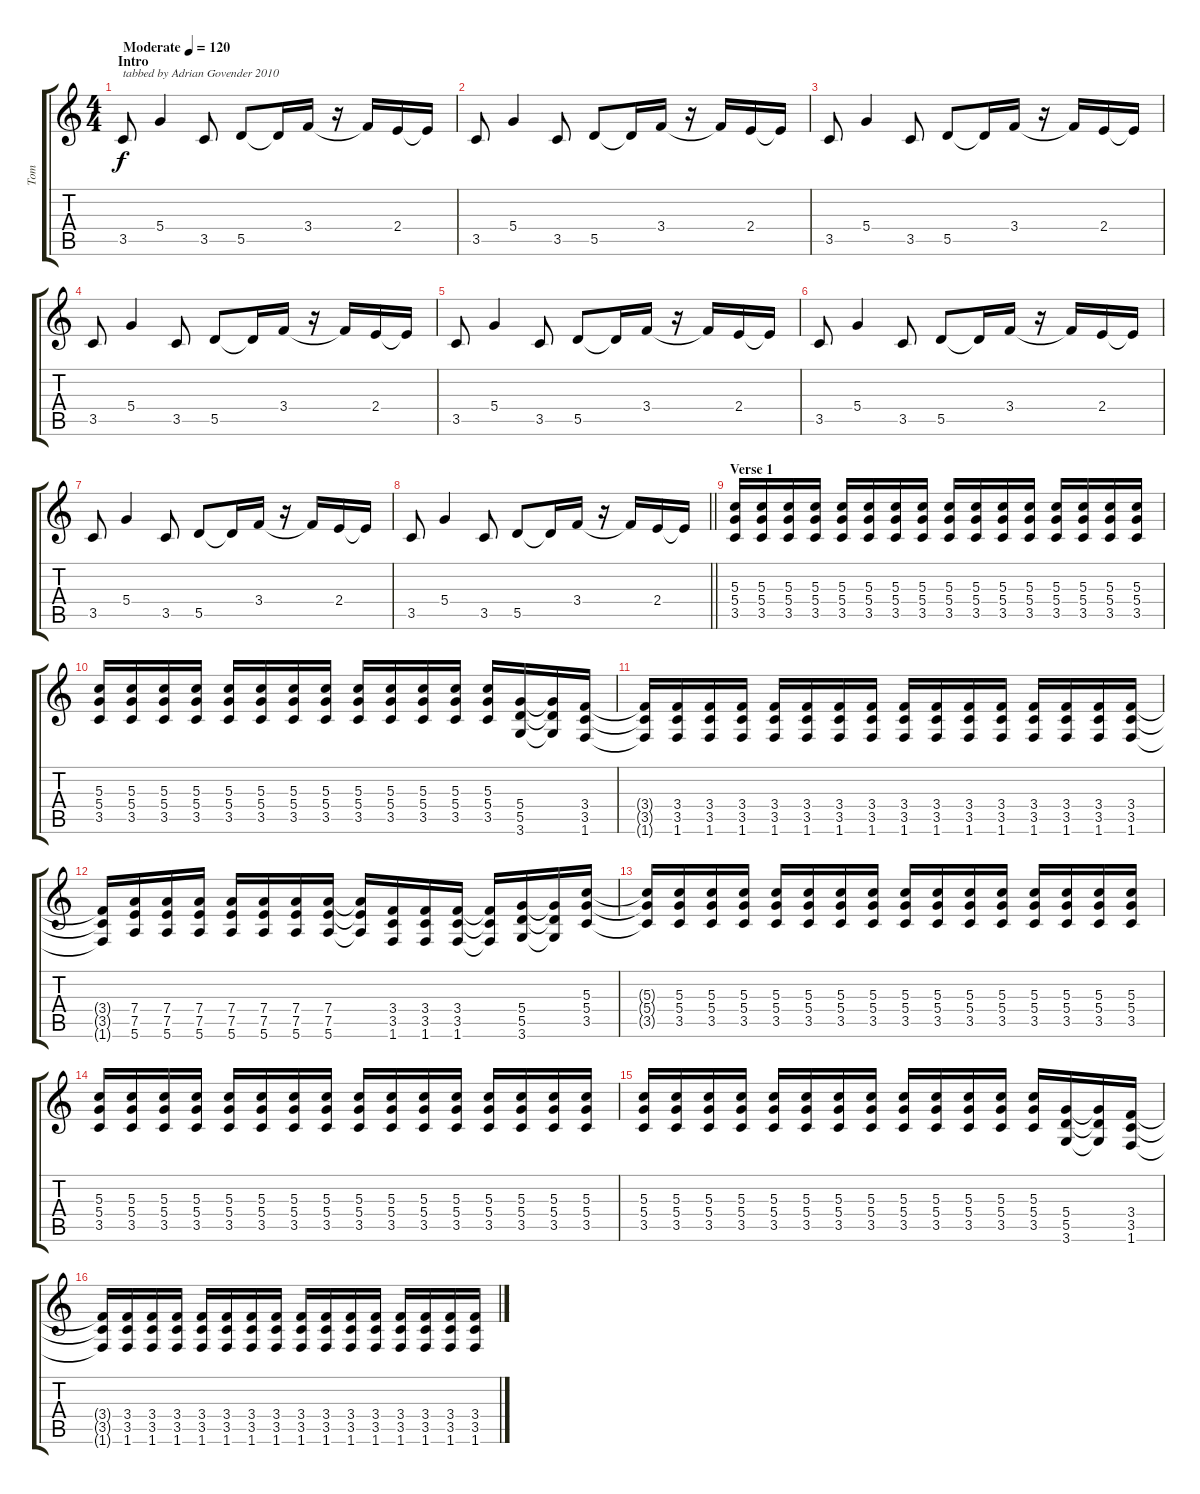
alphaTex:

\track ("Tom" "Tom") {instrument distortionguitar}
\staff {score tabs}
\tuning (E4 B3 G3 D3 A2 E2) {hide}
\ts (4 4)
\section ("" "Intro")
\tempo (120 "Moderate")
\clef g2
\ks c
3.5.8{txt "tabbed by Adrian Govender 2010" dy f instrument distortionguitar} 5.4.4 3.5.8 5.5.8 5.5{t}.16 3.4.16 r.16 3.4{t}.16 2.4.16 2.4{t}.16 |
3.5.8 5.4.4 3.5.8 5.5.8 5.5{t}.16 3.4.16 r.16 3.4{t}.16 2.4.16 2.4{t}.16 |
3.5.8 5.4.4 3.5.8 5.5.8 5.5{t}.16 3.4.16 r.16 3.4{t}.16 2.4.16 2.4{t}.16 |
3.5.8 5.4.4 3.5.8 5.5.8 5.5{t}.16 3.4.16 r.16 3.4{t}.16 2.4.16 2.4{t}.16 |
3.5.8 5.4.4 3.5.8 5.5.8 5.5{t}.16 3.4.16 r.16 3.4{t}.16 2.4.16 2.4{t}.16 |
3.5.8 5.4.4 3.5.8 5.5.8 5.5{t}.16 3.4.16 r.16 3.4{t}.16 2.4.16 2.4{t}.16 |
3.5.8 5.4.4 3.5.8 5.5.8 5.5{t}.16 3.4.16 r.16 3.4{t}.16 2.4.16 2.4{t}.16 |
\barLineRight lightlight
3.5.8 5.4.4 3.5.8 5.5.8 5.5{t}.16 3.4.16 r.16 3.4{t}.16 2.4.16 2.4{t}.16 |
\section ("" "Verse 1")
(5.3 5.4 3.5).16 (5.3 5.4 3.5).16 (5.3 5.4 3.5).16 (5.3 5.4 3.5).16 (5.3 5.4 3.5).16 (5.3 5.4 3.5).16 (5.3 5.4 3.5).16 (5.3 5.4 3.5).16 (5.3 5.4 3.5).16 (5.3 5.4 3.5).16 (5.3 5.4 3.5).16 (5.3 5.4 3.5).16 (5.3 5.4 3.5).16 (5.3 5.4 3.5).16 (5.3 5.4 3.5).16 (5.3 5.4 3.5).16 |
(5.3 5.4 3.5).16 (5.3 5.4 3.5).16 (5.3 5.4 3.5).16 (5.3 5.4 3.5).16 (5.3 5.4 3.5).16 (5.3 5.4 3.5).16 (5.3 5.4 3.5).16 (5.3 5.4 3.5).16 (5.3 5.4 3.5).16 (5.3 5.4 3.5).16 (5.3 5.4 3.5).16 (5.3 5.4 3.5).16 (5.3 5.4 3.5).16 (5.4 5.5 3.6).16 (5.4{t} 5.5{t} 3.6{t}).16 (3.4 3.5 1.6).16 |
(3.4{t} 3.5{t} 1.6{t}).16 (3.4 3.5 1.6).16 (3.4 3.5 1.6).16 (3.4 3.5 1.6).16 (3.4 3.5 1.6).16 (3.4 3.5 1.6).16 (3.4 3.5 1.6).16 (3.4 3.5 1.6).16 (3.4 3.5 1.6).16 (3.4 3.5 1.6).16 (3.4 3.5 1.6).16 (3.4 3.5 1.6).16 (3.4 3.5 1.6).16 (3.4 3.5 1.6).16 (3.4 3.5 1.6).16 (3.4 3.5 1.6).16 |
(3.4{t} 3.5{t} 1.6{t}).16 (7.4 7.5 5.6).16 (7.4 7.5 5.6).16 (7.4 7.5 5.6).16 (7.4 7.5 5.6).16 (7.4 7.5 5.6).16 (7.4 7.5 5.6).16 (7.4 7.5 5.6).16 (7.4{t} 7.5{t} 5.6{t}).16 (3.4 3.5 1.6).16 (3.4 3.5 1.6).16 (3.4 3.5 1.6).16 (3.4{t} 3.5{t} 1.6{t}).16 (5.4 5.5 3.6).16 (5.4{t} 5.5{t} 3.6{t}).16 (5.3 5.4 3.5).16 |
(5.3{t} 5.4{t} 3.5{t}).16 (5.3 5.4 3.5).16 (5.3 5.4 3.5).16 (5.3 5.4 3.5).16 (5.3 5.4 3.5).16 (5.3 5.4 3.5).16 (5.3 5.4 3.5).16 (5.3 5.4 3.5).16 (5.3 5.4 3.5).16 (5.3 5.4 3.5).16 (5.3 5.4 3.5).16 (5.3 5.4 3.5).16 (5.3 5.4 3.5).16 (5.3 5.4 3.5).16 (5.3 5.4 3.5).16 (5.3 5.4 3.5).16 |
(5.3 5.4 3.5).16 (5.3 5.4 3.5).16 (5.3 5.4 3.5).16 (5.3 5.4 3.5).16 (5.3 5.4 3.5).16 (5.3 5.4 3.5).16 (5.3 5.4 3.5).16 (5.3 5.4 3.5).16 (5.3 5.4 3.5).16 (5.3 5.4 3.5).16 (5.3 5.4 3.5).16 (5.3 5.4 3.5).16 (5.3 5.4 3.5).16 (5.3 5.4 3.5).16 (5.3 5.4 3.5).16 (5.3 5.4 3.5).16 |
(5.3 5.4 3.5).16 (5.3 5.4 3.5).16 (5.3 5.4 3.5).16 (5.3 5.4 3.5).16 (5.3 5.4 3.5).16 (5.3 5.4 3.5).16 (5.3 5.4 3.5).16 (5.3 5.4 3.5).16 (5.3 5.4 3.5).16 (5.3 5.4 3.5).16 (5.3 5.4 3.5).16 (5.3 5.4 3.5).16 (5.3 5.4 3.5).16 (5.4 5.5 3.6).16 (5.4{t} 5.5{t} 3.6{t}).16 (3.4 3.5 1.6).16 |
(3.4{t} 3.5{t} 1.6{t}).16 (3.4 3.5 1.6).16 (3.4 3.5 1.6).16 (3.4 3.5 1.6).16 (3.4 3.5 1.6).16 (3.4 3.5 1.6).16 (3.4 3.5 1.6).16 (3.4 3.5 1.6).16 (3.4 3.5 1.6).16 (3.4 3.5 1.6).16 (3.4 3.5 1.6).16 (3.4 3.5 1.6).16 (3.4 3.5 1.6).16 (3.4 3.5 1.6).16 (3.4 3.5 1.6).16 (3.4 3.5 1.6).16
